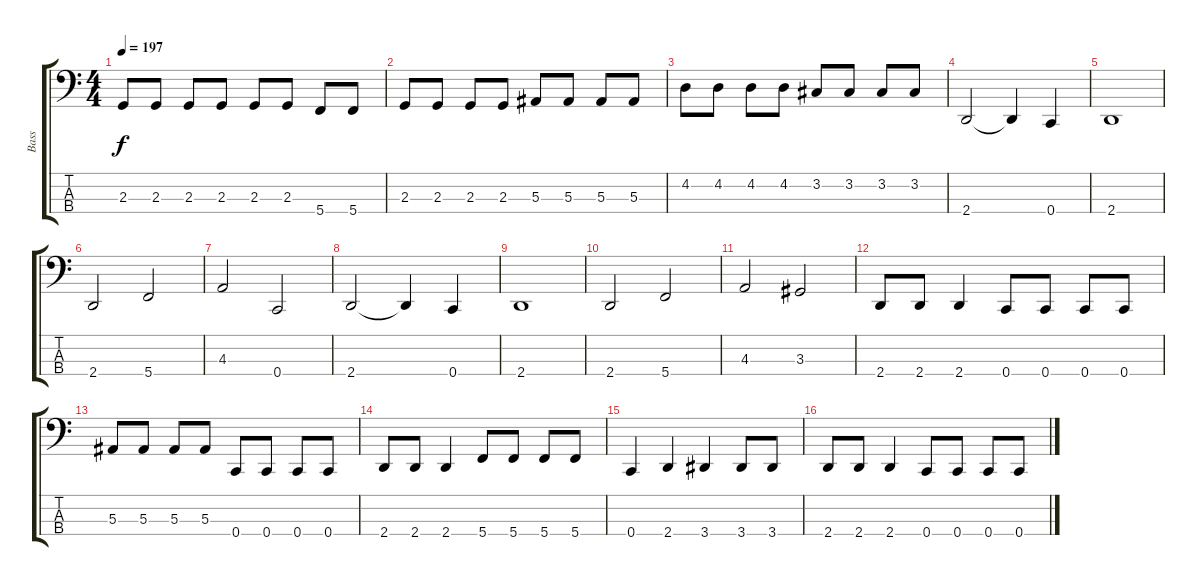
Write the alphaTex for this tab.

\track ("Bass" "Bass") {instrument electricbasspick}
\staff {score tabs}
\tuning (Eb2 Bb1 F1 C1) {hide}
\ts (4 4)
\tempo 197
\clef f4
\ks c
2.3.8{dy f} 2.3.8 2.3.8 2.3.8 2.3.8 2.3.8 5.4.8 5.4.8 |
2.3.8 2.3.8 2.3.8 2.3.8 5.3.8 5.3.8 5.3.8 5.3.8 |
4.2.8 4.2.8 4.2.8 4.2.8 3.2.8 3.2.8 3.2.8 3.2.8 |
2.4.2 2.4{t}.4 0.4.4 |
2.4.1 |
2.4.2 5.4.2 |
4.3.2 0.4.2 |
2.4.2 2.4{t}.4 0.4.4 |
2.4.1 |
2.4.2 5.4.2 |
4.3.2 3.3.2 |
2.4.8 2.4.8 2.4.4 0.4.8 0.4.8 0.4.8 0.4.8 |
5.3.8 5.3.8 5.3.8 5.3.8 0.4.8 0.4.8 0.4.8 0.4.8 |
2.4.8 2.4.8 2.4.4 5.4.8 5.4.8 5.4.8 5.4.8 |
0.4.4 2.4.4 3.4.4 3.4.8 3.4.8 |
2.4.8 2.4.8 2.4.4 0.4.8 0.4.8 0.4.8 0.4.8
